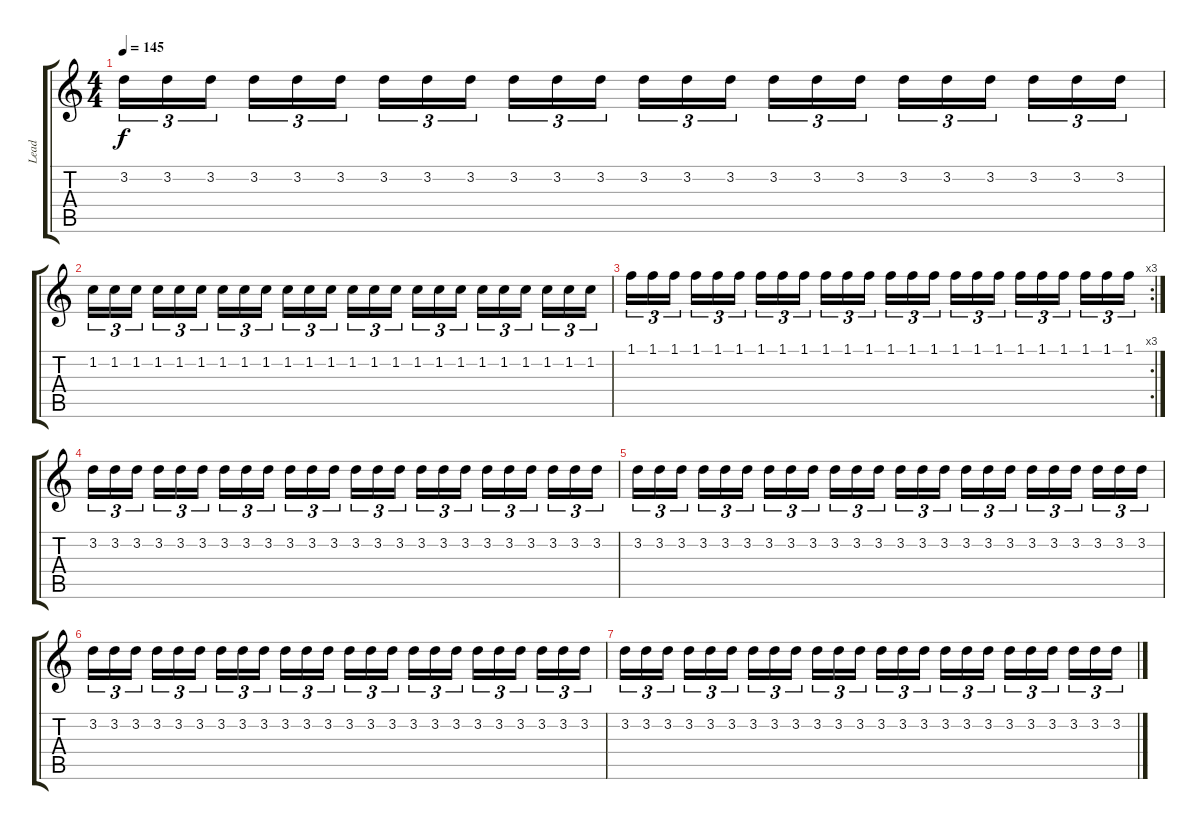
\track ("Lead" "Lead") {instrument distortionguitar}
\staff {score tabs}
\tuning (E4 B3 G3 D3 A2 E2) {hide}
\ts (4 4)
\tempo 145
\clef g2
\ks c
3.2.16{tu (3 2) dy f} 3.2.16{tu (3 2)} 3.2.16{tu (3 2) beam splitsecondary} 3.2.16{tu (3 2)} 3.2.16{tu (3 2)} 3.2.16{tu (3 2)} 3.2.16{tu (3 2)} 3.2.16{tu (3 2)} 3.2.16{tu (3 2) beam splitsecondary} 3.2.16{tu (3 2)} 3.2.16{tu (3 2)} 3.2.16{tu (3 2)} 3.2.16{tu (3 2)} 3.2.16{tu (3 2)} 3.2.16{tu (3 2) beam splitsecondary} 3.2.16{tu (3 2)} 3.2.16{tu (3 2)} 3.2.16{tu (3 2)} 3.2.16{tu (3 2)} 3.2.16{tu (3 2)} 3.2.16{tu (3 2) beam splitsecondary} 3.2.16{tu (3 2)} 3.2.16{tu (3 2)} 3.2.16{tu (3 2)} |
1.2.16{tu (3 2)} 1.2.16{tu (3 2)} 1.2.16{tu (3 2) beam splitsecondary} 1.2.16{tu (3 2)} 1.2.16{tu (3 2)} 1.2.16{tu (3 2)} 1.2.16{tu (3 2)} 1.2.16{tu (3 2)} 1.2.16{tu (3 2) beam splitsecondary} 1.2.16{tu (3 2)} 1.2.16{tu (3 2)} 1.2.16{tu (3 2)} 1.2.16{tu (3 2)} 1.2.16{tu (3 2)} 1.2.16{tu (3 2) beam splitsecondary} 1.2.16{tu (3 2)} 1.2.16{tu (3 2)} 1.2.16{tu (3 2)} 1.2.16{tu (3 2)} 1.2.16{tu (3 2)} 1.2.16{tu (3 2) beam splitsecondary} 1.2.16{tu (3 2)} 1.2.16{tu (3 2)} 1.2.16{tu (3 2)} |
\rc 3
1.1.16{tu (3 2)} 1.1.16{tu (3 2)} 1.1.16{tu (3 2) beam splitsecondary} 1.1.16{tu (3 2)} 1.1.16{tu (3 2)} 1.1.16{tu (3 2)} 1.1.16{tu (3 2)} 1.1.16{tu (3 2)} 1.1.16{tu (3 2) beam splitsecondary} 1.1.16{tu (3 2)} 1.1.16{tu (3 2)} 1.1.16{tu (3 2)} 1.1.16{tu (3 2)} 1.1.16{tu (3 2)} 1.1.16{tu (3 2) beam splitsecondary} 1.1.16{tu (3 2)} 1.1.16{tu (3 2)} 1.1.16{tu (3 2)} 1.1.16{tu (3 2)} 1.1.16{tu (3 2)} 1.1.16{tu (3 2) beam splitsecondary} 1.1.16{tu (3 2)} 1.1.16{tu (3 2)} 1.1.16{tu (3 2)} |
3.2.16{tu (3 2) volume 0} 3.2.16{tu (3 2)} 3.2.16{tu (3 2) beam splitsecondary} 3.2.16{tu (3 2)} 3.2.16{tu (3 2)} 3.2.16{tu (3 2)} 3.2.16{tu (3 2)} 3.2.16{tu (3 2)} 3.2.16{tu (3 2) beam splitsecondary} 3.2.16{tu (3 2)} 3.2.16{tu (3 2)} 3.2.16{tu (3 2)} 3.2.16{tu (3 2)} 3.2.16{tu (3 2)} 3.2.16{tu (3 2) beam splitsecondary} 3.2.16{tu (3 2)} 3.2.16{tu (3 2)} 3.2.16{tu (3 2)} 3.2.16{tu (3 2)} 3.2.16{tu (3 2)} 3.2.16{tu (3 2) beam splitsecondary} 3.2.16{tu (3 2)} 3.2.16{tu (3 2)} 3.2.16{tu (3 2)} |
3.2.16{tu (3 2)} 3.2.16{tu (3 2)} 3.2.16{tu (3 2) beam splitsecondary} 3.2.16{tu (3 2)} 3.2.16{tu (3 2)} 3.2.16{tu (3 2)} 3.2.16{tu (3 2)} 3.2.16{tu (3 2)} 3.2.16{tu (3 2) beam splitsecondary} 3.2.16{tu (3 2)} 3.2.16{tu (3 2)} 3.2.16{tu (3 2)} 3.2.16{tu (3 2)} 3.2.16{tu (3 2)} 3.2.16{tu (3 2) beam splitsecondary} 3.2.16{tu (3 2)} 3.2.16{tu (3 2)} 3.2.16{tu (3 2)} 3.2.16{tu (3 2)} 3.2.16{tu (3 2)} 3.2.16{tu (3 2) beam splitsecondary} 3.2.16{tu (3 2)} 3.2.16{tu (3 2)} 3.2.16{tu (3 2)} |
3.2.16{tu (3 2)} 3.2.16{tu (3 2)} 3.2.16{tu (3 2) beam splitsecondary} 3.2.16{tu (3 2)} 3.2.16{tu (3 2)} 3.2.16{tu (3 2)} 3.2.16{tu (3 2)} 3.2.16{tu (3 2)} 3.2.16{tu (3 2) beam splitsecondary} 3.2.16{tu (3 2)} 3.2.16{tu (3 2)} 3.2.16{tu (3 2)} 3.2.16{tu (3 2)} 3.2.16{tu (3 2)} 3.2.16{tu (3 2) beam splitsecondary} 3.2.16{tu (3 2)} 3.2.16{tu (3 2)} 3.2.16{tu (3 2)} 3.2.16{tu (3 2)} 3.2.16{tu (3 2)} 3.2.16{tu (3 2) beam splitsecondary} 3.2.16{tu (3 2)} 3.2.16{tu (3 2)} 3.2.16{tu (3 2)} |
3.2.16{tu (3 2)} 3.2.16{tu (3 2)} 3.2.16{tu (3 2) beam splitsecondary} 3.2.16{tu (3 2)} 3.2.16{tu (3 2)} 3.2.16{tu (3 2)} 3.2.16{tu (3 2)} 3.2.16{tu (3 2)} 3.2.16{tu (3 2) beam splitsecondary} 3.2.16{tu (3 2)} 3.2.16{tu (3 2)} 3.2.16{tu (3 2)} 3.2.16{tu (3 2)} 3.2.16{tu (3 2)} 3.2.16{tu (3 2) beam splitsecondary} 3.2.16{tu (3 2)} 3.2.16{tu (3 2)} 3.2.16{tu (3 2)} 3.2.16{tu (3 2)} 3.2.16{tu (3 2)} 3.2.16{tu (3 2) beam splitsecondary} 3.2.16{tu (3 2)} 3.2.16{tu (3 2)} 3.2.16{tu (3 2)}
